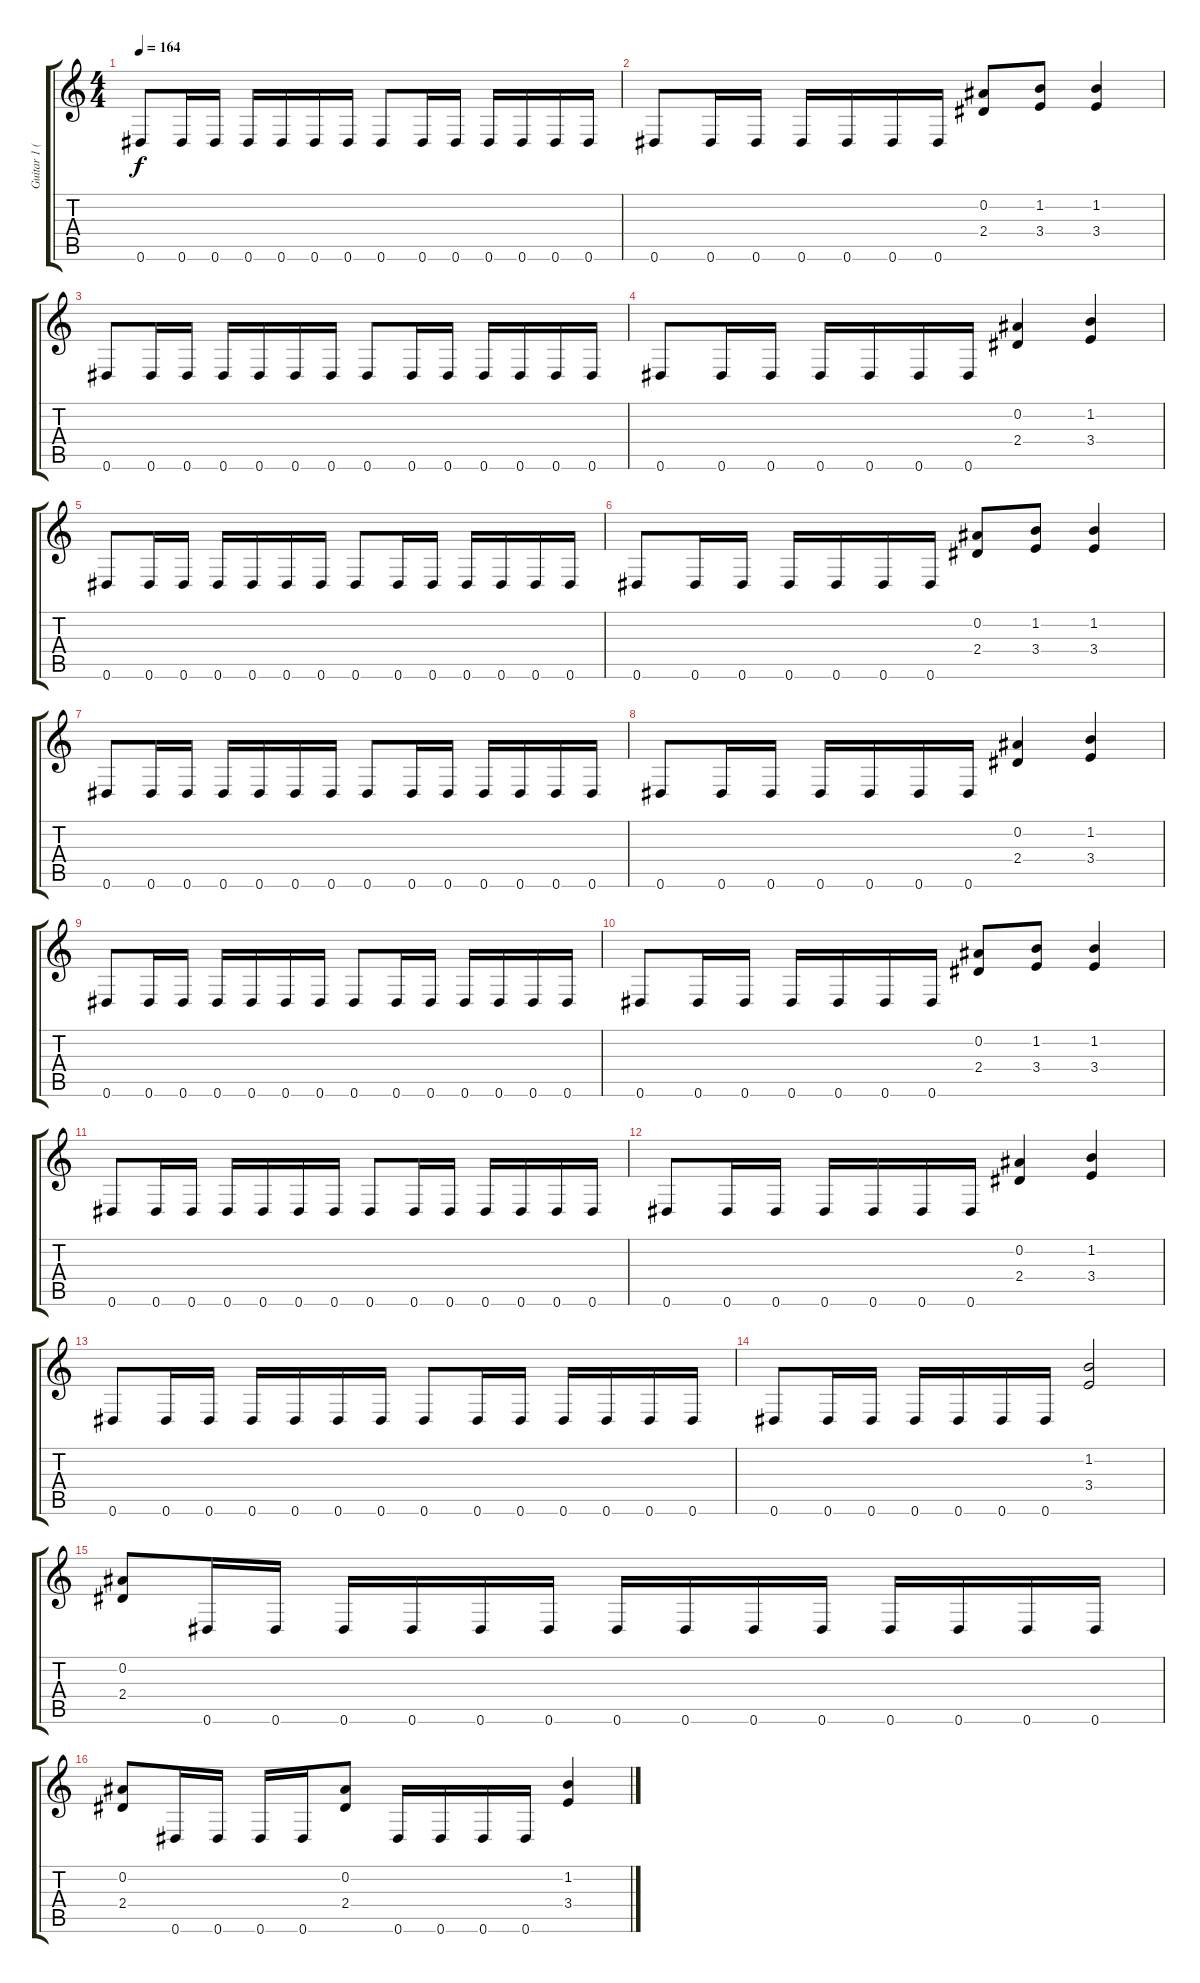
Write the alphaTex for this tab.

\track ("Guitar 1 (Jeff)" "Guitar 1 (") {instrument distortionguitar}
\staff {score tabs}
\tuning (Eb4 Bb3 Gb3 Db3 Ab2 Eb2) {hide}
\ts (4 4)
\tempo 164
\clef g2
\ks c
0.6.8{dy f} 0.6.16 0.6.16 0.6.16 0.6.16 0.6.16 0.6.16 0.6.8 0.6.16 0.6.16 0.6.16 0.6.16 0.6.16 0.6.16 |
0.6.8 0.6.16 0.6.16 0.6.16 0.6.16 0.6.16 0.6.16 (0.2 2.4).8 (1.2 3.4).8 (1.2 3.4).4 |
0.6.8 0.6.16 0.6.16 0.6.16 0.6.16 0.6.16 0.6.16 0.6.8 0.6.16 0.6.16 0.6.16 0.6.16 0.6.16 0.6.16 |
0.6.8 0.6.16 0.6.16 0.6.16 0.6.16 0.6.16 0.6.16 (0.2 2.4).4 (1.2 3.4).4 |
0.6.8 0.6.16 0.6.16 0.6.16 0.6.16 0.6.16 0.6.16 0.6.8 0.6.16 0.6.16 0.6.16 0.6.16 0.6.16 0.6.16 |
0.6.8 0.6.16 0.6.16 0.6.16 0.6.16 0.6.16 0.6.16 (0.2 2.4).8 (1.2 3.4).8 (1.2 3.4).4 |
0.6.8 0.6.16 0.6.16 0.6.16 0.6.16 0.6.16 0.6.16 0.6.8 0.6.16 0.6.16 0.6.16 0.6.16 0.6.16 0.6.16 |
0.6.8 0.6.16 0.6.16 0.6.16 0.6.16 0.6.16 0.6.16 (0.2 2.4).4 (1.2 3.4).4 |
0.6.8 0.6.16 0.6.16 0.6.16 0.6.16 0.6.16 0.6.16 0.6.8 0.6.16 0.6.16 0.6.16 0.6.16 0.6.16 0.6.16 |
0.6.8 0.6.16 0.6.16 0.6.16 0.6.16 0.6.16 0.6.16 (0.2 2.4).8 (1.2 3.4).8 (1.2 3.4).4 |
0.6.8 0.6.16 0.6.16 0.6.16 0.6.16 0.6.16 0.6.16 0.6.8 0.6.16 0.6.16 0.6.16 0.6.16 0.6.16 0.6.16 |
0.6.8 0.6.16 0.6.16 0.6.16 0.6.16 0.6.16 0.6.16 (0.2 2.4).4 (1.2 3.4).4 |
0.6.8 0.6.16 0.6.16 0.6.16 0.6.16 0.6.16 0.6.16 0.6.8 0.6.16 0.6.16 0.6.16 0.6.16 0.6.16 0.6.16 |
0.6.8 0.6.16 0.6.16 0.6.16 0.6.16 0.6.16 0.6.16 (1.2 3.4).2 |
(0.2 2.4).8 0.6.16 0.6.16 0.6.16 0.6.16 0.6.16 0.6.16 0.6.16 0.6.16 0.6.16 0.6.16 0.6.16 0.6.16 0.6.16 0.6.16 |
(0.2 2.4).8 0.6.16 0.6.16 0.6.16 0.6.16 (0.2 2.4).8 0.6.16 0.6.16 0.6.16 0.6.16 (1.2 3.4).4
